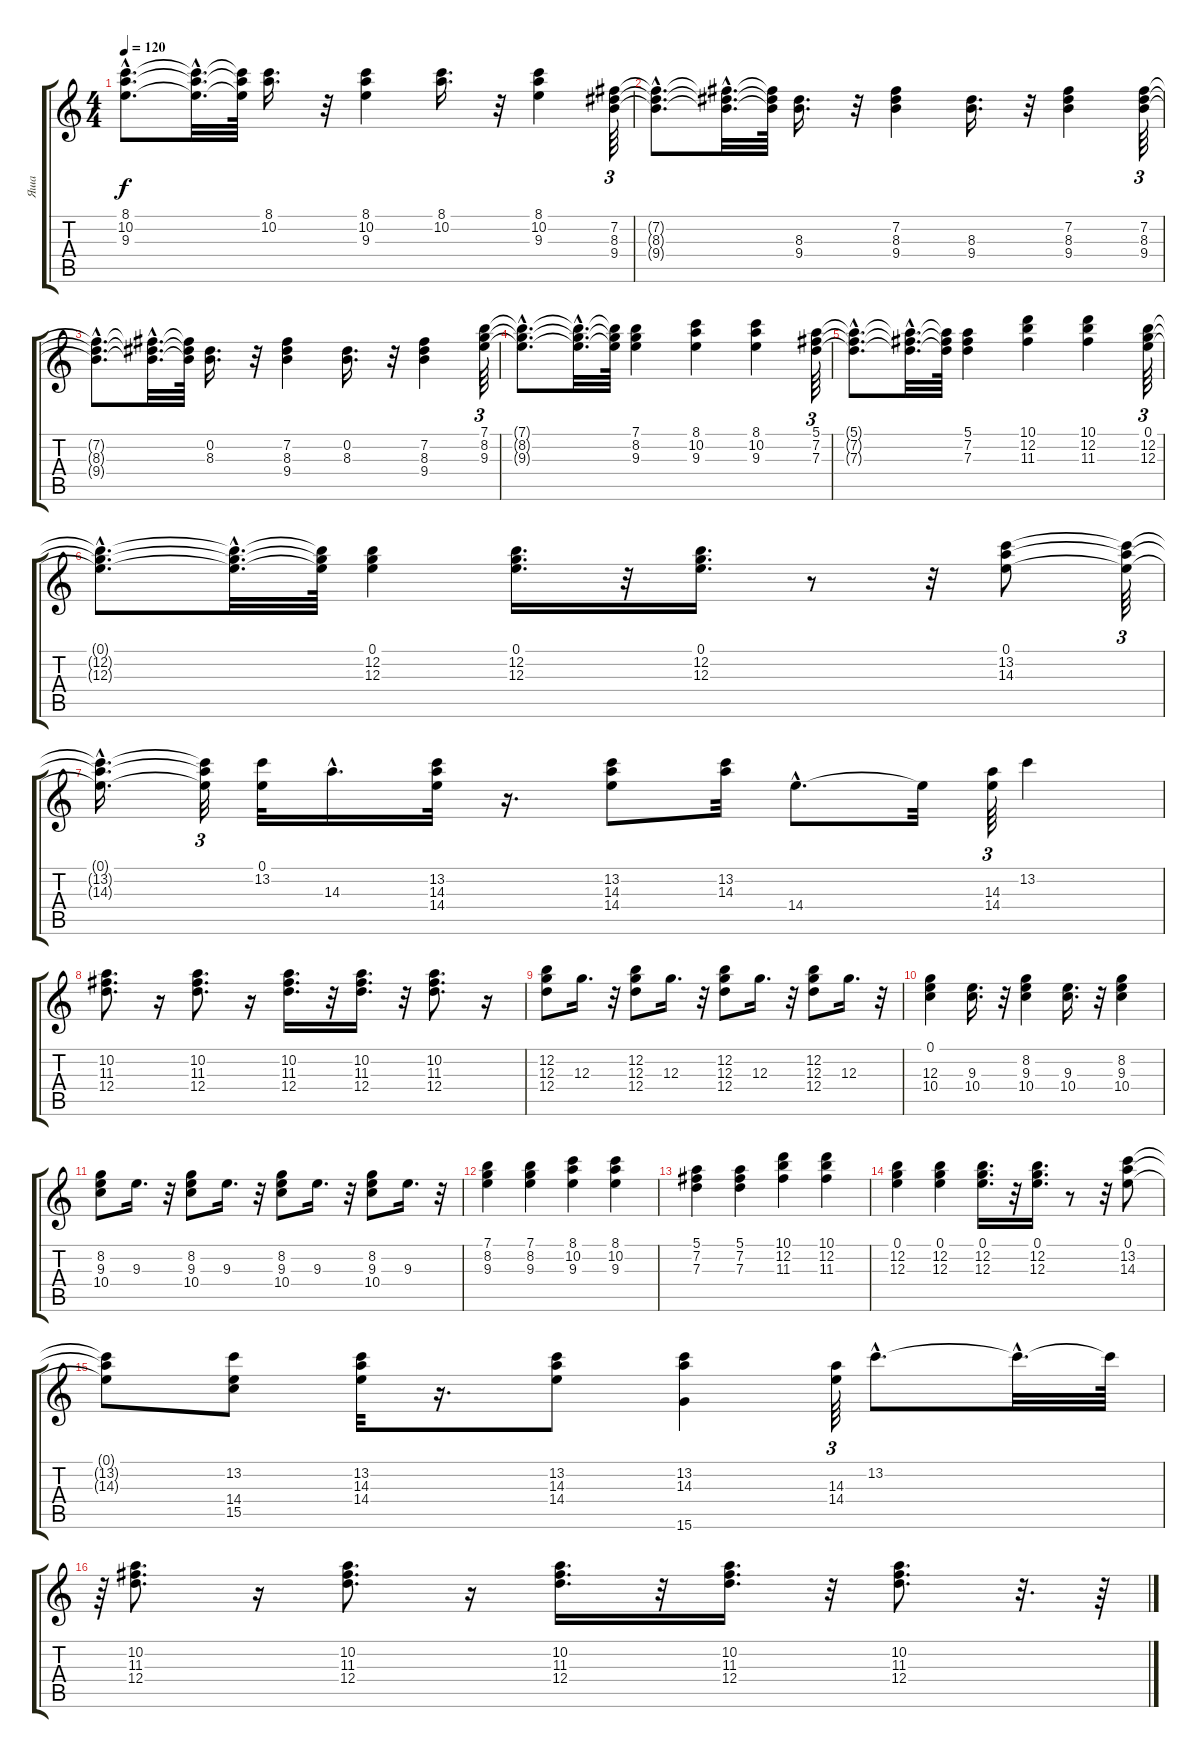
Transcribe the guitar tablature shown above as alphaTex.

\track ("Яша" "Яша") {instrument acousticguitarnylon}
\staff {score tabs}
\tuning (E4 B3 G3 D3 A2 E2) {hide}
\ts (4 4)
\tempo 120
\clef g2
\ks c
(8.1{hac t} 10.2{hac t} 9.3{hac t}).8{d dy f} (8.1{hac t} 10.2{hac t} 9.3{hac t}).32{d} (8.1{t} 10.2{t} 9.3{t}).64 (8.1 10.2).16{d} r.32 (8.1 10.2 9.3).4 (8.1 10.2).16{d} r.32 (8.1 10.2 9.3).4 (7.2 8.3 9.4).64{tu (3 2)} |
(7.2{hac t} 8.3{hac t} 9.4{hac t}).8{d} (7.2{hac t} 8.3{hac t} 9.4{hac t}).32{d} (7.2{t} 8.3{t} 9.4{t}).64 (8.3 9.4).16{d} r.32 (7.2 8.3 9.4).4 (8.3 9.4).16{d} r.32 (7.2 8.3 9.4).4 (7.2 8.3 9.4).64{tu (3 2)} |
(7.2{hac t} 8.3{hac t} 9.4{hac t}).8{d} (7.2{hac t} 8.3{hac t} 9.4{hac t}).32{d} (7.2{t} 8.3{t} 9.4{t}).64 (0.2 8.3).16{d} r.32 (7.2 8.3 9.4).4 (0.2 8.3).16{d} r.32 (7.2 8.3 9.4).4 (7.1 8.2 9.3).64{tu (3 2)} |
(7.1{hac t} 8.2{hac t} 9.3{hac t}).8{d} (7.1{hac t} 8.2{hac t} 9.3{hac t}).32{d} (7.1{t} 8.2{t} 9.3{t}).64 (7.1 8.2 9.3).4 (8.1 10.2 9.3).4 (8.1 10.2 9.3).4 (5.1 7.2 7.3).64{tu (3 2)} |
(5.1{hac t} 7.2{hac t} 7.3{hac t}).8{d} (5.1{hac t} 7.2{hac t} 7.3{hac t}).32{d} (5.1{t} 7.2{t} 7.3{t}).64 (5.1 7.2 7.3).4 (10.1 12.2 11.3).4 (10.1 12.2 11.3).4 (0.1 12.2 12.3).64{tu (3 2)} |
(0.1{hac t} 12.2{hac t} 12.3{hac t}).8{d} (0.1{hac t} 12.2{hac t} 12.3{hac t}).32{d} (0.1{t} 12.2{t} 12.3{t}).64 (0.1 12.2 12.3).4 (0.1 12.2 12.3).16{d} r.32 (0.1 12.2 12.3).16{d} r.8 r.32 (0.1 13.2 14.3).8 (0.1{t} 13.2{t} 14.3{t}).64{tu (3 2)} |
(0.1{hac t} 13.2{hac t} 14.3{hac t}).16{d} (0.1{t} 13.2{t} 14.3{t}).32{tu (3 2)} (0.1 13.2).32 14.3{hac}.16{d} (13.2 14.3 14.4).32 r.16{d} (13.2 14.3 14.4).8 (13.2 14.3).32 14.4{hac}.8{d} 14.4{t}.32 (14.3 14.4).64{tu (3 2)} 13.2.4 |
(10.2 11.3 12.4).8{d} r.16 (10.2 11.3 12.4).8{d} r.16 (10.2 11.3 12.4).16{d} r.32 (10.2 11.3 12.4).16{d} r.32 (10.2 11.3 12.4).8{d} r.16 |
(12.2 12.3 12.4).8 12.3.16{d} r.32 (12.2 12.3 12.4).8 12.3.16{d} r.32 (12.2 12.3 12.4).8 12.3.16{d} r.32 (12.2 12.3 12.4).8 12.3.16{d} r.32 |
(0.1 12.3 10.4).4 (9.3 10.4).16{d} r.32 (8.2 9.3 10.4).4 (9.3 10.4).16{d} r.32 (8.2 9.3 10.4).4 |
(8.2 9.3 10.4).8 9.3.16{d} r.32 (8.2 9.3 10.4).8 9.3.16{d} r.32 (8.2 9.3 10.4).8 9.3.16{d} r.32 (8.2 9.3 10.4).8 9.3.16{d} r.32 |
(7.1 8.2 9.3).4 (7.1 8.2 9.3).4 (8.1 10.2 9.3).4 (8.1 10.2 9.3).4 |
(5.1 7.2 7.3).4 (5.1 7.2 7.3).4 (10.1 12.2 11.3).4 (10.1 12.2 11.3).4 |
(0.1 12.2 12.3).4 (0.1 12.2 12.3).4 (0.1 12.2 12.3).16{d} r.32 (0.1 12.2 12.3).16{d} r.8 r.32 (0.1 13.2 14.3).8 |
(0.1{t} 13.2{t} 14.3{t}).8 (13.2 14.4 15.5).8 (13.2 14.3 14.4).32 r.16{d} (13.2 14.3 14.4).8 (13.2 14.3 15.6).4 (14.3 14.4).64{tu (3 2)} 13.2{hac}.8{d} 13.2{hac t}.32{d} 13.2{t}.64 |
r.64{tu (3 2)} (10.2 11.3 12.4).8{d} r.16 (10.2 11.3 12.4).8{d} r.16 (10.2 11.3 12.4).16{d} r.32 (10.2 11.3 12.4).16{d} r.32 (10.2 11.3 12.4).8{d} r.32{d} r.64
